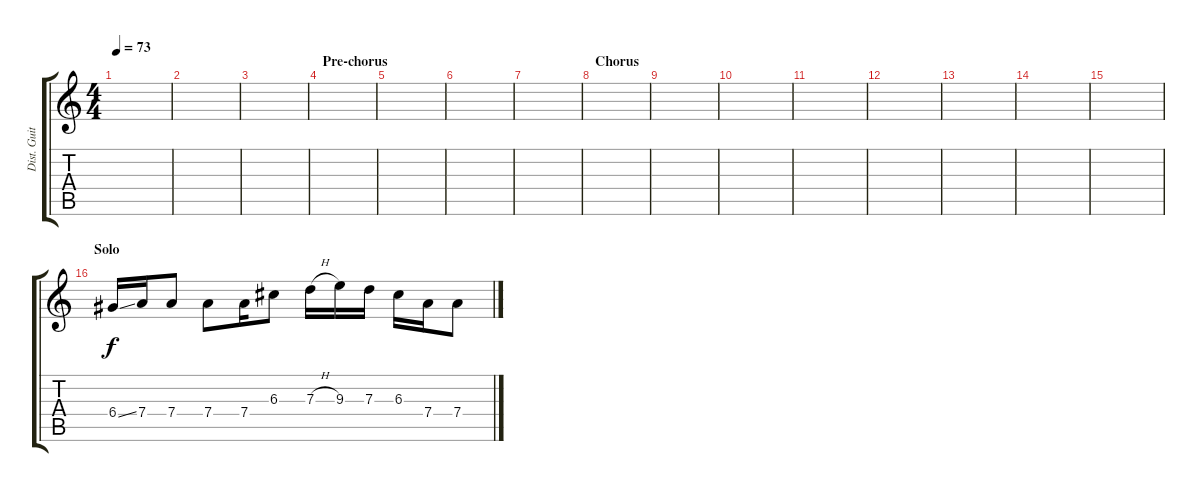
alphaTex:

\track ("Dist. Guitar" "Dist. Guit") {instrument overdrivenguitar}
\staff {score tabs}
\tuning (E4 B3 G3 D3 A2 E2) {hide}
\ts (4 4)
\tempo 73
\clef g2
\ks c
|
|
|
\section ("" "Pre-chorus")
|
|
|
|
\section ("" "Chorus")
|
|
|
|
|
|
|
|
\section ("" "Solo")
6.4{ss}.16 7.4.16 7.4.8 7.4.8 7.4.16 6.3.8 7.3{h}.16 9.3.16 7.3.16 6.3.16 7.4.16 7.4.8
